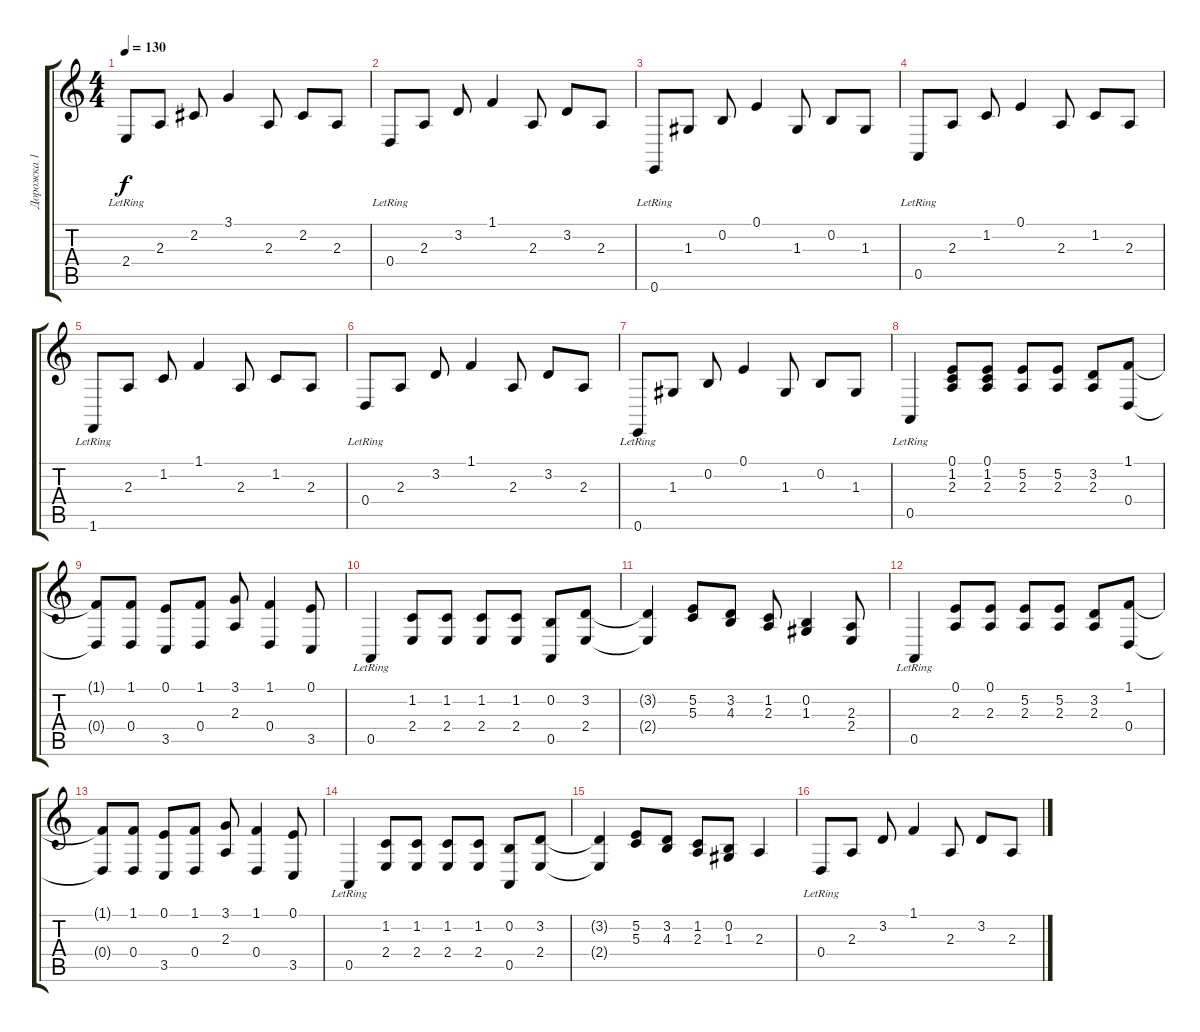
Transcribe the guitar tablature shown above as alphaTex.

\track ("Дорожка 1" "Дорожка 1") {instrument brightacousticpiano}
\staff {score tabs}
\tuning (E4 B3 G3 D3 A2 E2) {hide}
\ts (4 4)
\tempo 130
\clef g2
\ks c
2.4{lr}.8{dy f} 2.3.8 2.2.8 3.1.4 2.3.8 2.2.8 2.3.8 |
0.4{lr}.8 2.3.8 3.2.8 1.1.4 2.3.8 3.2.8 2.3.8 |
0.6{lr}.8 1.3.8 0.2.8 0.1.4 1.3.8 0.2.8 1.3.8 |
0.5{lr}.8 2.3.8 1.2.8 0.1.4 2.3.8 1.2.8 2.3.8 |
1.6{lr}.8 2.3.8 1.2.8 1.1.4 2.3.8 1.2.8 2.3.8 |
0.4{lr}.8 2.3.8 3.2.8 1.1.4 2.3.8 3.2.8 2.3.8 |
0.6{lr}.8 1.3.8 0.2.8 0.1.4 1.3.8 0.2.8 1.3.8 |
0.5{lr}.4 (0.1 1.2 2.3).8 (0.1 1.2 2.3).8 (5.2 2.3).8 (5.2 2.3).8 (3.2 2.3).8 (1.1 0.4).8 |
(1.1{t} 0.4{t}).8 (1.1 0.4).8 (0.1 3.5).8 (1.1 0.4).8 (3.1 2.3).8 (1.1 0.4).4 (0.1 3.5).8 |
0.5{lr}.4 (1.2 2.4).8 (1.2 2.4).8 (1.2 2.4).8 (1.2 2.4).8 (0.2 0.5).8 (3.2 2.4).8 |
(3.2{t} 2.4{t}).4 (5.2 5.3).8 (3.2 4.3).8 (1.2 2.3).8 (0.2 1.3).4 (2.3 2.4).8 |
0.5{lr}.4 (0.1 2.3).8 (0.1 2.3).8 (5.2 2.3).8 (5.2 2.3).8 (3.2 2.3).8 (1.1 0.4).8 |
(1.1{t} 0.4{t}).8 (1.1 0.4).8 (0.1 3.5).8 (1.1 0.4).8 (3.1 2.3).8 (1.1 0.4).4 (0.1 3.5).8 |
0.5{lr}.4 (1.2 2.4).8 (1.2 2.4).8 (1.2 2.4).8 (1.2 2.4).8 (0.2 0.5).8 (3.2 2.4).8 |
(3.2{t} 2.4{t}).4 (5.2 5.3).8 (3.2 4.3).8 (1.2 2.3).8 (0.2 1.3).8 2.3.4 |
0.4{lr}.8 2.3.8 3.2.8 1.1.4 2.3.8 3.2.8 2.3.8
